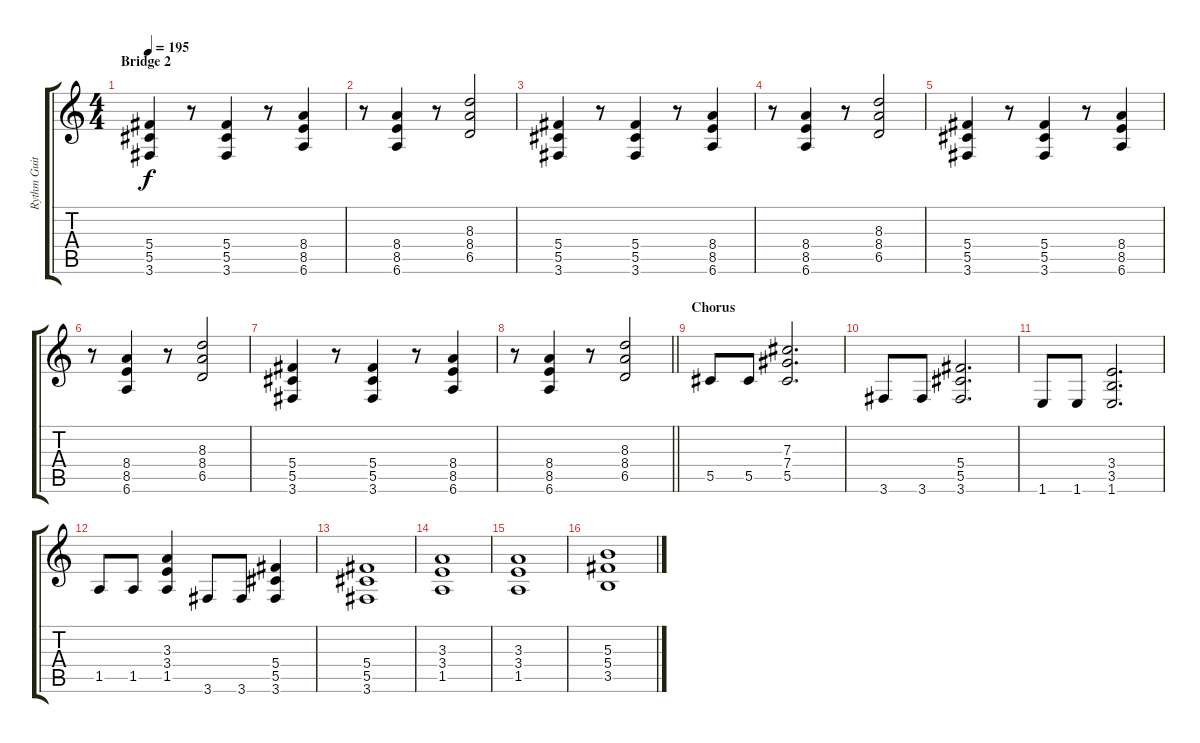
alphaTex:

\track ("Rythm Guitar" "Rythm Guit") {instrument distortionguitar}
\staff {score tabs}
\tuning (Eb4 Bb3 Gb3 Db3 Ab2 Eb2) {hide}
\ts (4 4)
\section ("" "Bridge 2")
\tempo 195
\clef g2
\ks c
(5.4 5.5 3.6).4{dy f} r.8 (5.4 5.5 3.6).4 r.8 (8.4 8.5 6.6).4 |
r.8 (8.4 8.5 6.6).4 r.8 (8.3 8.4 6.5).2 |
(5.4 5.5 3.6).4 r.8 (5.4 5.5 3.6).4 r.8 (8.4 8.5 6.6).4 |
r.8 (8.4 8.5 6.6).4 r.8 (8.3 8.4 6.5).2 |
(5.4 5.5 3.6).4 r.8 (5.4 5.5 3.6).4 r.8 (8.4 8.5 6.6).4 |
r.8 (8.4 8.5 6.6).4 r.8 (8.3 8.4 6.5).2 |
(5.4 5.5 3.6).4 r.8 (5.4 5.5 3.6).4 r.8 (8.4 8.5 6.6).4 |
\barLineRight lightlight
r.8 (8.4 8.5 6.6).4 r.8 (8.3 8.4 6.5).2 |
\section ("" "Chorus")
5.5.8 5.5.8 (7.3 7.4 5.5).2{d} |
3.6.8 3.6.8 (5.4 5.5 3.6).2{d} |
1.6.8 1.6.8 (3.4 3.5 1.6).2{d} |
1.5.8 1.5.8 (3.3 3.4 1.5).4 3.6.8 3.6.8 (5.4 5.5 3.6).4 |
(5.4 5.5 3.6).1 |
(3.3 3.4 1.5).1 |
(3.3 3.4 1.5).1 |
(5.3 5.4 3.5).1
